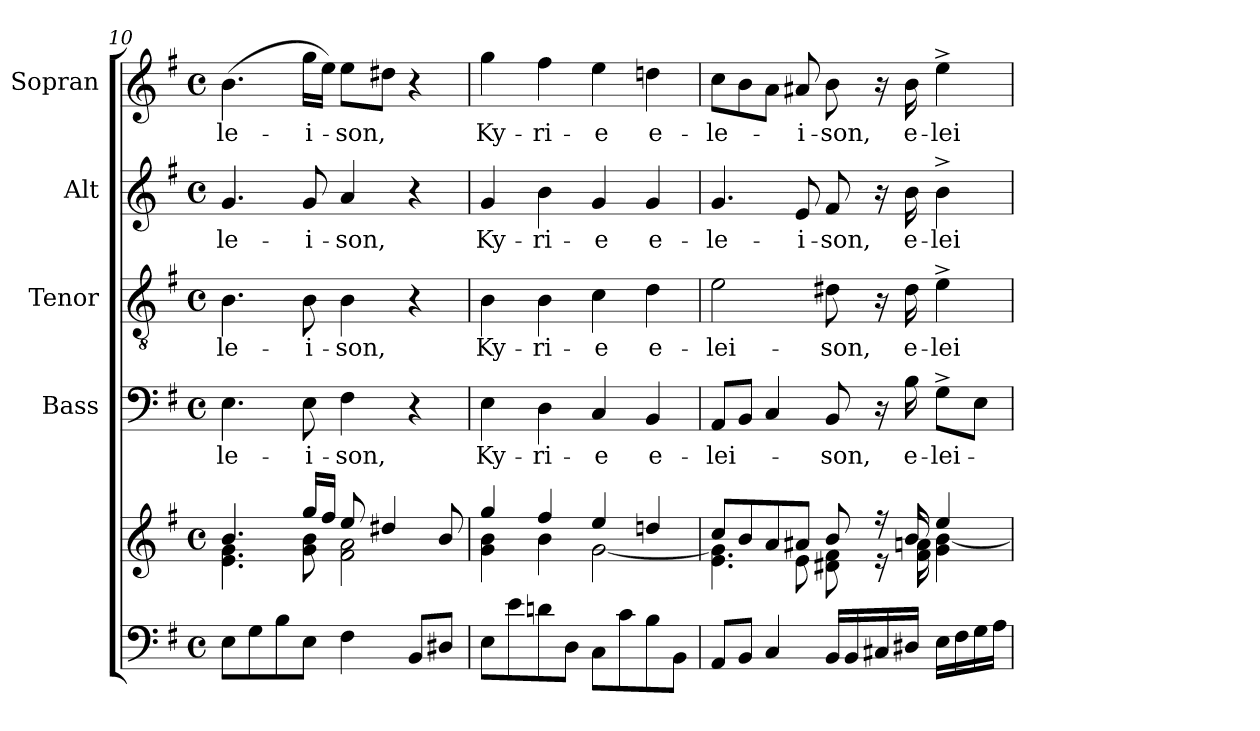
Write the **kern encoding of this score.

**kern	**kern	**kern	**text	**kern	**text	**kern	**text	**kern	**text
*part5	*part5	*part4	*part4	*part3	*part3	*part2	*part2	*part1	*part1
*staff6	*staff5	*staff4	*staff4	*staff3	*staff3	*staff2	*staff2	*staff1	*staff1
*	*	*I"Bass	*	*I"Tenor	*	*I"Alt	*	*I"Sopran	*
*	*	*I'B.	*	*I'T.	*	*I'A.	*	*I'S.	*
*clefF4	*clefG2	*clefF4	*	*clefGv2	*	*clefG2	*	*clefG2	*
*k[f#]	*k[f#]	*k[f#]	*	*k[f#]	*	*k[f#]	*	*k[f#]	*
*G:	*G:	*G:	*	*G:	*	*G:	*	*G:	*
*M4/4	*M4/4	*M4/4	*	*M4/4	*	*M4/4	*	*M4/4	*
*met(c)	*met(c)	*met(c)	*	*met(c)	*	*met(c)	*	*met(c)	*
=10	=10	=10	=10	=10	=10	=10	=10	=10	=10
*	*^	*	*	*	*	*	*	*	*
!	!	!	!	!LO:LY:b	!	!LO:LY:b	!	!LO:LY:b	!	!LO:LY:b
8E\L	4.b/	4.e\ 4.g\	4.E\	-le-	4.B\	-le-	4.g/	-le-	(>4.b\	-le-
8G\	.	.	.	.	.	.	.	.	.	.
8B\	.	.	.	.	.	.	.	.	.	.
!	!	!	!	!LO:LY:b	!	!LO:LY:b	!	!LO:LY:b	!	!LO:LY:b
8E\J	16gg/LL	8g\ 8b\	8E\	-i-	8B\	-i-	8g/	-i-	16gg\LL	-i-
.	16ff#/JJ	.	.	.	.	.	.	.	16ee\JJ)	.
!	!	!	!	!LO:LY:b	!	!LO:LY:b	!	!LO:LY:b	!	!LO:LY:b
4F#\	8ee/	2f#\ 2a\	4F#\	-son,	4B\	-son,	4a/	-son,	8ee\L	-son,
.	4dd#X/	.	.	.	.	.	.	.	8dd#X\J	.
8BB/L	.	.	4r	.	4r	.	4r	.	4r	.
8D#X/J	8b/	.	.	.	.	.	.	.	.	.
=11	=11	=11	=11	=11	=11	=11	=11	=11	=11	=11
!	!	!	!	!LO:LY:b	!	!LO:LY:b	!	!LO:LY:b	!	!LO:LY:b
8E\L	4gg/	4g\ 4b\	4E\	Ky-	4B\	Ky-	4g/	Ky-	4gg\	Ky-
8e\	.	.	.	.	.	.	.	.	.	.
!	!	!	!	!LO:LY:b	!	!LO:LY:b	!	!LO:LY:b	!	!LO:LY:b
8dn\	4ff#/	4b\	4D\	-ri-	4B\	-ri-	4b\	-ri-	4ff#\	-ri-
8D\J	.	.	.	.	.	.	.	.	.	.
!	!	!	!	!LO:LY:b	!	!LO:LY:b	!	!LO:LY:b	!	!LO:LY:b
8C\L	4ee/	[<2g\	4C/	-e	4c\	-e	4g/	-e	4ee\	-e
8c\	.	.	.	.	.	.	.	.	.	.
!	!	!	!	!LO:LY:b	!	!LO:LY:b	!	!LO:LY:b	!	!LO:LY:b
8B\	4ddn/	.	4BB/	e-	4d\	e-	4g/	e-	4ddn\	e-
8BB\J	.	.	.	.	.	.	.	.	.	.
!!LO:PB:g=z
=12	=12	=12	=12	=12	=12	=12	=12	=12	=12	=12
!	!	!	!	!LO:LY:b	!	!LO:LY:b	!	!LO:LY:b	!	!LO:LY:b
8AA/L	8cc/L	4.e\ 4.g\]	8AA/L	-lei-	2e\	-lei-	4.g/	-le-	8cc\L	-le-
8BB/J	8b/	.	8BB/J	.	.	.	.	.	8b\	.
4C/	8a/	.	4C/	.	.	.	.	.	8a\J	.
!	!	!	!	!	!	!	!	!LO:LY:b	!	!LO:LY:b
.	8a#X/J	8e\	.	.	.	.	8e/	-i-	8a#X/	-i-
!	!	!	!	!LO:LY:b	!	!LO:LY:b	!	!LO:LY:b	!	!LO:LY:b
16BB/LL	8b/	8d#X\ 8f#\	8BB/	-son,	8d#X\	-son,	8f#/	-son,	8b\	-son,
16BB/	.	.	.	.	.	.	.	.	.	.
16C#X/	16r	16r	16r	.	16r	.	16r	.	16r	.
!	!	!	!	!LO:LY:b	!	!LO:LY:b	!	!LO:LY:b	!	!LO:LY:b
16D#X/JJ	16b/	16f#\ 16a\	16B\	e-	16d#\	e-	16b\	e-	16b\	e-
!	!	!	!	!LO:LY:b	!	!LO:LY:b	!	!LO:LY:b	!	!LO:LY:b
16E\LL	4ee/	4g\ [<4b\	8G^>\L	-lei-	4e^>\	-lei-	4b^>\	-lei-	4ee^>\	-lei-
16F#\	.	.	.	.	.	.	.	.	.	.
16G\	.	.	8E\J	.	.	.	.	.	.	.
16A\JJ	.	.	.	.	.	.	.	.	.	.
*	*v	*v	*	*	*	*	*	*	*	*
=	=	=	=	=	=	=	=	=	=
*-	*-	*-	*-	*-	*-	*-	*-	*-	*-
